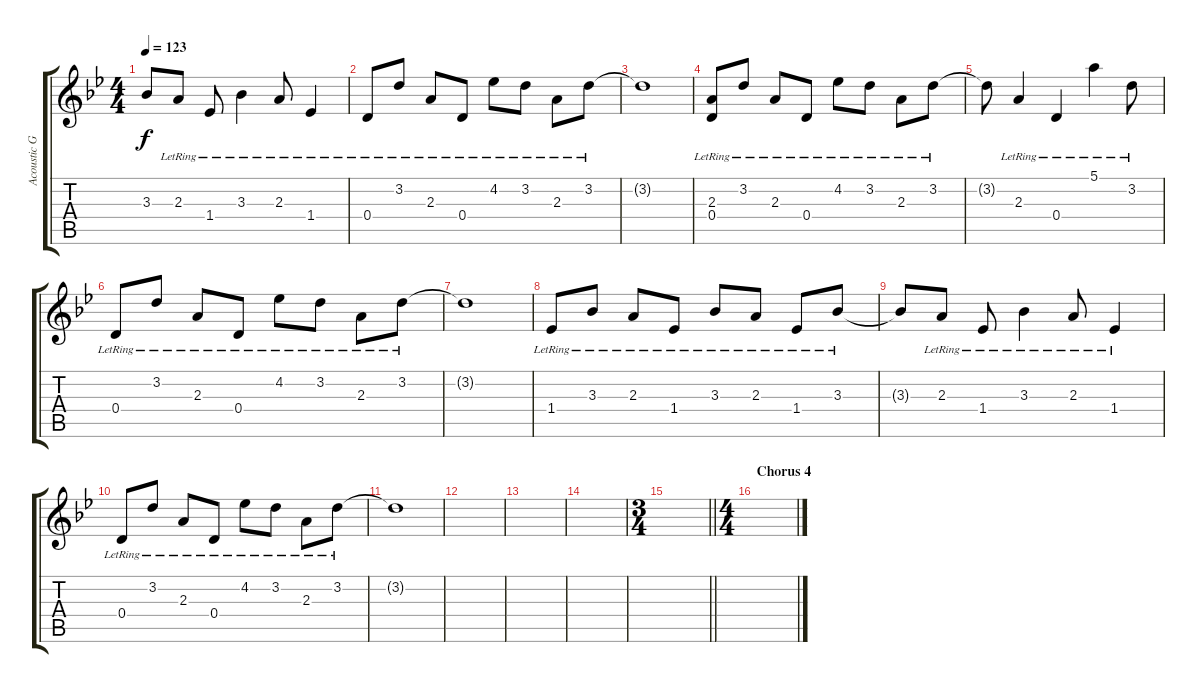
\track ("Acoustic Guitar" "Acoustic G") {instrument acousticguitarsteel}
\staff {score tabs}
\tuning (E4 B3 G3 D3 A2 E2) {hide}
\ts (4 4)
\tempo 123
\clef g2
\ks bb
3.3{t}.8{dy f} 2.3{lr}.8 1.4{lr}.8 3.3{lr}.4 2.3{lr}.8 1.4{lr}.4 |
0.4{lr}.8 3.2{lr}.8 2.3{lr}.8 0.4{lr}.8 4.2{lr}.8 3.2{lr}.8 2.3{lr}.8 3.2{lr}.8 |
3.2{t}.1 |
(2.3{lr} 0.4{lr}).8 3.2{lr}.8 2.3{lr}.8 0.4{lr}.8 4.2{lr}.8 3.2{lr}.8 2.3{lr}.8 3.2{lr}.8 |
3.2{t}.8 2.3{lr}.4 0.4{lr}.4 5.1{lr}.4 3.2{lr}.8 |
0.4{lr}.8 3.2{lr}.8 2.3{lr}.8 0.4{lr}.8 4.2{lr}.8 3.2{lr}.8 2.3{lr}.8 3.2{lr}.8 |
3.2{t}.1 |
1.4{lr}.8 3.3{lr}.8 2.3{lr}.8 1.4{lr}.8 3.3{lr}.8 2.3{lr}.8 1.4{lr}.8 3.3{lr}.8 |
3.3{t}.8 2.3{lr}.8 1.4{lr}.8 3.3{lr}.4 2.3{lr}.8 1.4{lr}.4 |
0.4{lr}.8 3.2{lr}.8 2.3{lr}.8 0.4{lr}.8 4.2{lr}.8 3.2{lr}.8 2.3{lr}.8 3.2{lr}.8 |
3.2{t}.1 |
|
|
|
\ts (3 4)
\barLineRight lightlight
|
\ts (4 4)
\section ("" "Chorus 4")
